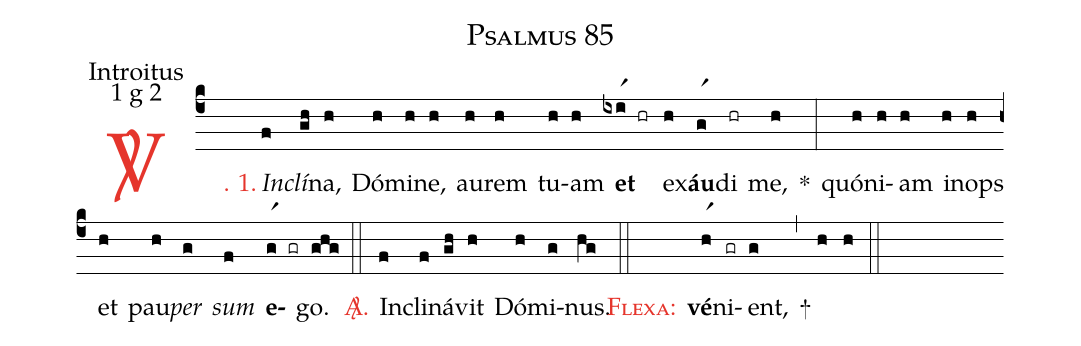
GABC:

name: Psalmus 85;
office-part: Introitus;
mode: 1;
mode-differentia: g 2;
%%
(c4)

<c><sp>V/</sp>. 1.</c>() <i>In</i>(f)<i>clí</i>(gh)na,(h) Dó(h)mi(h)ne,(h) au(h)rem(h) tu(h)am(h) <b>et</b>(ixir1 hr) ex(h)<b>áu</b>(gr1)di(hr) me,(h) *(:) quó(h)ni(h)am(h) in(h)ops(h) et(h) pau(h)<i>per</i>(g) <i>sum</i>(f) <b>e</b>(gr1 gr)go.(ghg)

(::)

<nlba><c><sp>A/</sp>.</c>() In</nlba>(f)cli(f)ná(gh)vit(h) Dó(h)mi(g)nus.(hg)

(::)

<c><sc>Flexa</sc>:</c>() <b>vé</b>(hr1)ni(gr)ent,(g) +(,) (h) (h)

(::)
